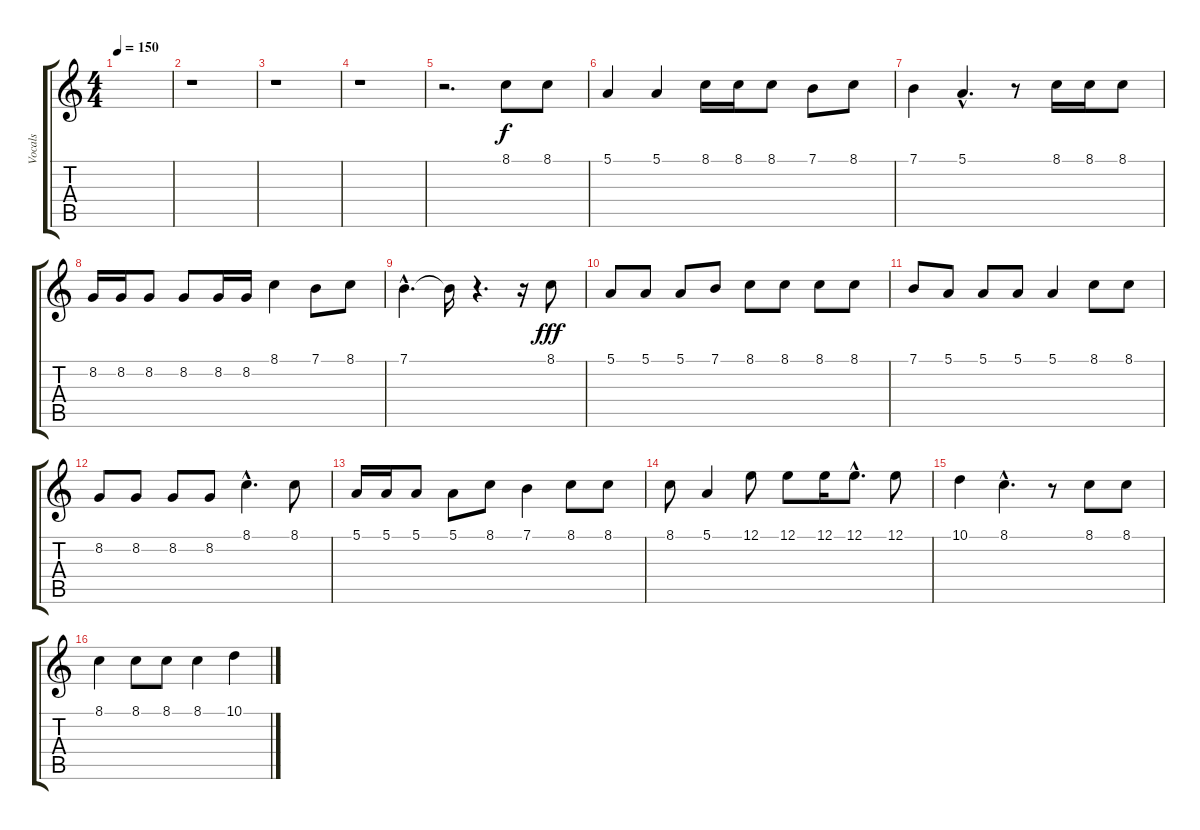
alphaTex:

\track ("Vocals" "Vocals") {instrument violin}
\staff {score tabs}
\tuning (E4 B3 G3 D3 A2 E2) {hide}
\ts (4 4)
\tempo 150
\clef g2
\ks c
|
r.1 |
r.1 |
r.1 |
r.2{d} 8.1.8 8.1.8 |
5.1.4 5.1.4 8.1.16 8.1.16 8.1.8 7.1.8 8.1.8 |
7.1.4 5.1{hac}.4{d} r.8 8.1.16 8.1.16 8.1.8 |
8.2.16 8.2.16 8.2.8 8.2.8 8.2.16 8.2.16 8.1.4 7.1.8 8.1.8 |
7.1{hac}.4{d} 7.1{t}.16{dy f} r.4{d} r.16 8.1.8{dy fff} |
5.1.8 5.1.8 5.1.8 7.1.8 8.1.8 8.1.8 8.1.8 8.1.8 |
7.1.8 5.1.8 5.1.8 5.1.8 5.1.4 8.1.8 8.1.8 |
8.2.8 8.2.8 8.2.8 8.2.8 8.1{hac}.4{d} 8.1.8 |
5.1.16 5.1.16 5.1.8 5.1.8 8.1.8 7.1.4 8.1.8 8.1.8 |
8.1.8 5.1.4 12.1.8 12.1.8 12.1.16 12.1{hac}.8{d} 12.1.8 |
10.1.4 8.1{hac}.4{d} r.8 8.1.8 8.1.8 |
8.1.4 8.1.8 8.1.8 8.1.4 10.1.4
